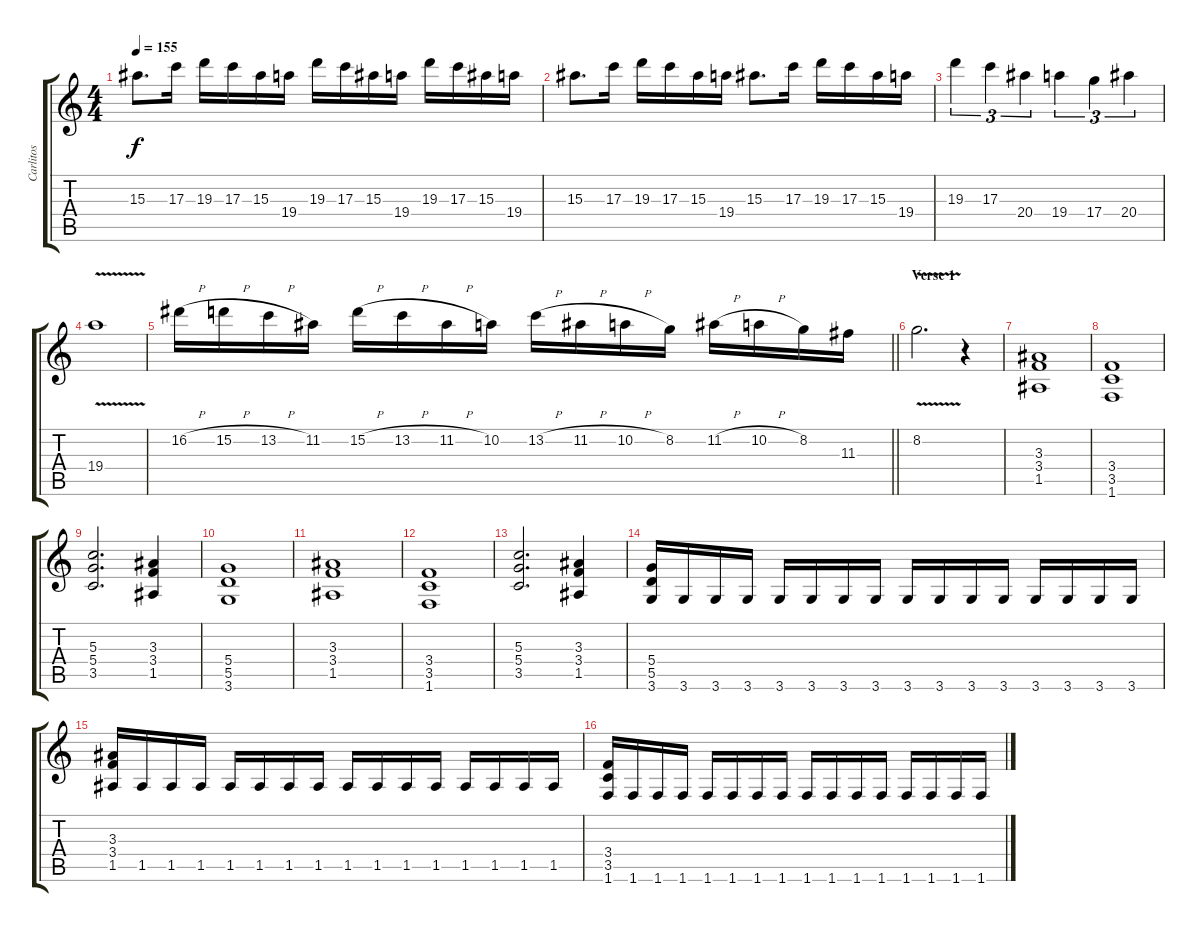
\track ("Carlitos" "Carlitos") {instrument distortionguitar}
\staff {score tabs}
\tuning (E4 B3 G3 D3 A2 E2) {hide}
\ts (4 4)
\tempo 155
\clef g2
\ks c
15.3.8{d dy f} 17.3.16 19.3.16 17.3.16 15.3.16 19.4.16 19.3.16 17.3.16 15.3.16 19.4.16 19.3.16 17.3.16 15.3.16 19.4.16 |
15.3.8{d} 17.3.16 19.3.16 17.3.16 15.3.16 19.4.16 15.3.8{d} 17.3.16 19.3.16 17.3.16 15.3.16 19.4.16 |
19.3.4{tu (3 2)} 17.3.4{tu (3 2)} 20.4.4{tu (3 2)} 19.4.4{tu (3 2)} 17.4.4{tu (3 2)} 20.4.4{tu (3 2)} |
19.4{v}.1 |
\barLineRight lightlight
16.2{h}.16 15.2{h}.16 13.2{h}.16 11.2.16 15.2{h}.16 13.2{h}.16 11.2{h}.16 10.2.16 13.2{h}.16 11.2{h}.16 10.2{h}.16 8.2.16 11.2{h}.16 10.2{h}.16 8.2.16 11.3.16 |
\section ("" "Verse 1")
8.2{v}.2{d} r.4 |
(3.3 3.4 1.5).1 |
(3.4 3.5 1.6).1 |
(5.3 5.4 3.5).2{d} (3.3 3.4 1.5).4 |
(5.4 5.5 3.6).1 |
(3.3 3.4 1.5).1 |
(3.4 3.5 1.6).1 |
(5.3 5.4 3.5).2{d} (3.3 3.4 1.5).4 |
(5.4 5.5 3.6).16 3.6.16 3.6.16 3.6.16 3.6.16 3.6.16 3.6.16 3.6.16 3.6.16 3.6.16 3.6.16 3.6.16 3.6.16 3.6.16 3.6.16 3.6.16 |
(3.3 3.4 1.5).16 1.5.16 1.5.16 1.5.16 1.5.16 1.5.16 1.5.16 1.5.16 1.5.16 1.5.16 1.5.16 1.5.16 1.5.16 1.5.16 1.5.16 1.5.16 |
(3.4 3.5 1.6).16 1.6.16 1.6.16 1.6.16 1.6.16 1.6.16 1.6.16 1.6.16 1.6.16 1.6.16 1.6.16 1.6.16 1.6.16 1.6.16 1.6.16 1.6.16
